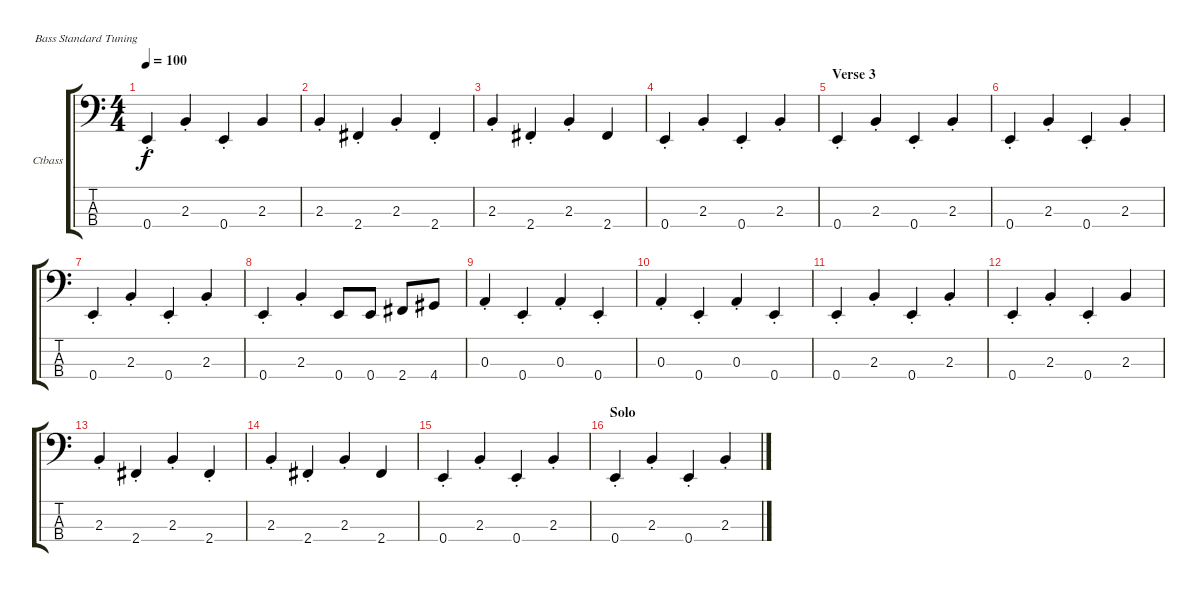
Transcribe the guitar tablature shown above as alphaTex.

\defaultSystemsLayout 4
\bracketExtendMode groupsimilarinstruments
\firstSystemTrackNameOrientation horizontal
\otherSystemsTrackNameOrientation horizontal
\track ("Contrabass" "Ctbass") {instrument contrabass}
\staff {score tabs}
\tuning (G2 D2 A1 E1)
\ts (4 4)
\tempo 100
\clef f4
\ks c
0.4{st}.4{dy f} 2.3{st}.4 0.4{st}.4 2.3.4 |
2.3{st}.4 2.4{st}.4 2.3{st}.4 2.4{st}.4 |
2.3{st}.4 2.4{st}.4 2.3{st}.4 2.4.4 |
0.4{st}.4 2.3{st}.4 0.4{st}.4 2.3{st}.4 |
\section ("" "Verse 3")
0.4{st}.4 2.3{st}.4 0.4{st}.4 2.3{st}.4 |
0.4{st}.4 2.3{st}.4 0.4{st}.4 2.3{st}.4 |
0.4{st}.4 2.3{st}.4 0.4{st}.4 2.3{st}.4 |
0.4{st}.4 2.3{st}.4 0.4.8 0.4.8 2.4.8 4.4.8 |
0.3{st}.4 0.4{st}.4 0.3{st}.4 0.4{st}.4 |
0.3{st}.4 0.4{st}.4 0.3{st}.4 0.4{st}.4 |
0.4{st}.4 2.3{st}.4 0.4{st}.4 2.3{st}.4 |
0.4{st}.4 2.3{st}.4 0.4{st}.4 2.3.4 |
2.3{st}.4 2.4{st}.4 2.3{st}.4 2.4{st}.4 |
2.3{st}.4 2.4{st}.4 2.3{st}.4 2.4.4 |
0.4{st}.4 2.3{st}.4 0.4{st}.4 2.3{st}.4 |
\section ("" "Solo")
0.4{st}.4 2.3{st}.4 0.4{st}.4 2.3{st}.4
